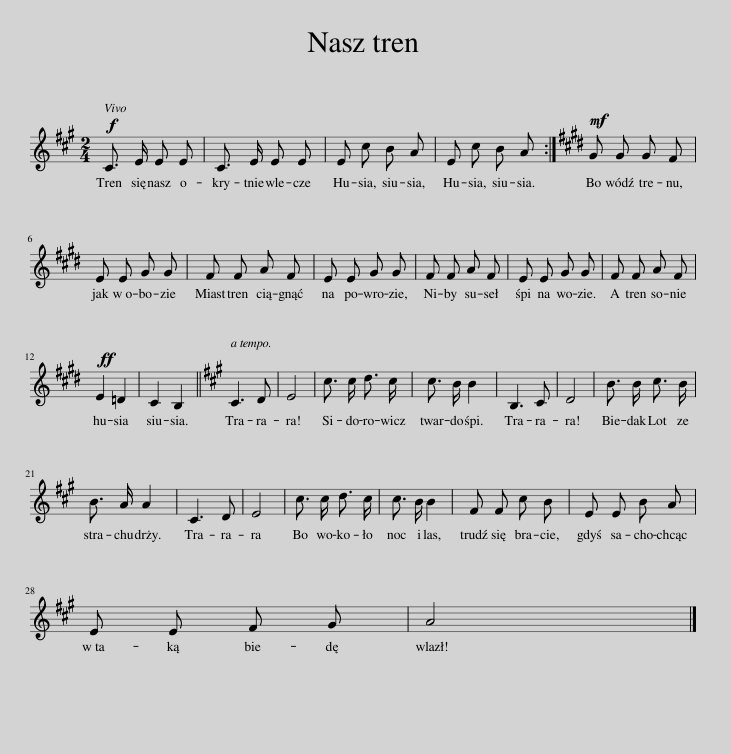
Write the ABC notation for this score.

X:1
L:1/8
M:2/4
I:linebreak $
K:A
V:1 treble
V:1
!f! C3/2 E/ E E | C3/2 E/ E E | E c B A | E c B A :|[K:E]!mf! G G G F |$ %5
 E E G G | F F A F | E E G G | F F A F | E E G G | %10
 F F A F |$!ff! E2 =D2 | C2 B,2 ||[K:A] C3 D | E4 | %15
 c3/2 c/ d3/2 c/ | c3/2 B/ B2 | B,3 C | D4 | B3/2 B/ c3/2 B/ |$ %20
 B3/2 A/ A2 | C3 D | E4 | c3/2 c/ d3/2 c/ | c3/2 B/ B2 | %25
 F F c B | E E B A |$ E E F G | A4 |] %29
